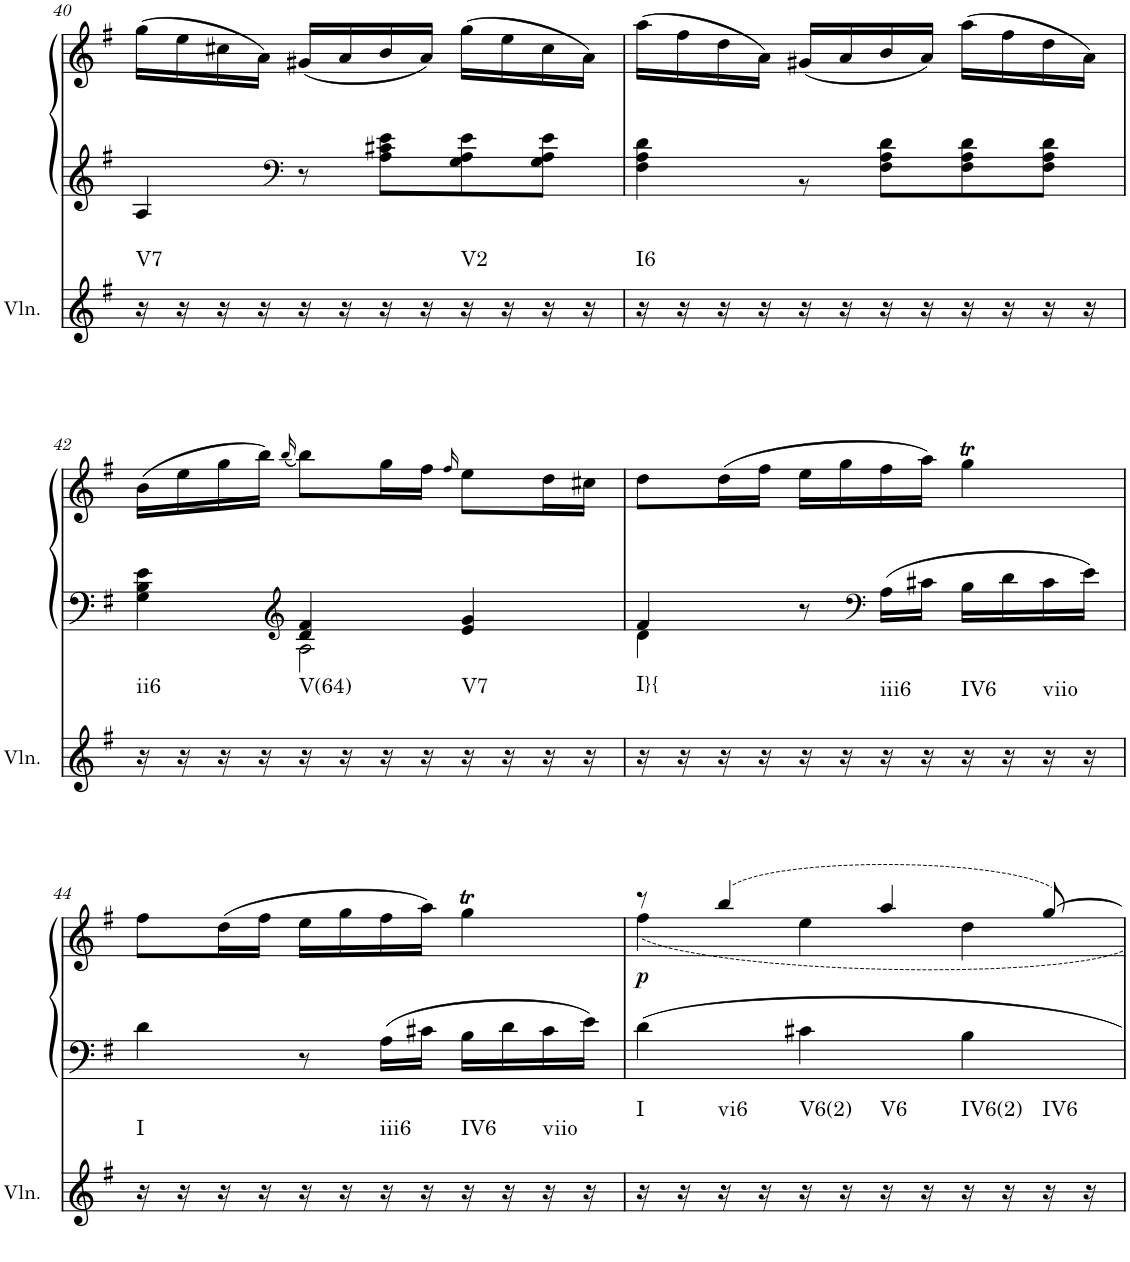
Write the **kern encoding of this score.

**kern	**harte	**kern	**kern	**dynam
*part2	*part2	*part1	*part1	*part1
*staff3	*	*staff2	*staff1	*staff1/2
*I"Violin	*	*I"Klavier linke Hand	*	*
*I'Vln.	*	*	*	*
!!LO:PB:g=z
*clefG2	*	*clefG2	*clefG2	*
*k[f#]	*	*k[f#]	*k[f#]	*
*M3/4	*	*M3/4	*M3/4	*
=40	=40	=40	=40	=40
*	*	*^	*	*
!	!LO:H:kt=V7	!	!	!	!
16r	N	4ryy	4A/	(16gg\LL	.
16r	.	.	.	16ee\	.
16r	.	.	.	16cc#X\	.
16r	.	.	.	16a\JJ)	.
*	*	*clefF4	*	*	*
16r	.	8r	8ryy	(16g#X/LL	.
16r	.	.	.	16a/	.
16r	.	8ryy	8A\ 8c#X\ 8e\L	16b/	.
16r	.	.	.	16a/JJ)	.
!	!LO:H:kt=V2	!	!	!	!
16r	N	4ryy	8G\ 8A\ 8e\	(16gg\LL	.
16r	.	.	.	16ee\	.
16r	.	.	8G\ 8A\ 8e\J	16cc#\	.
16r	.	.	.	16a\JJ)	.
=41	=41	=41	=41	=41	=41
!	!LO:H:kt=I6	!	!	!	!
16r	N	2.ryy	4F#\ 4A\ 4d\	(16aa\LL	.
16r	.	.	.	16ff#\	.
16r	.	.	.	16dd\	.
16r	.	.	.	16a\JJ)	.
16r	.	.	8r	(16g#X/LL	.
16r	.	.	.	16a/	.
16r	.	.	8F#\ 8A\ 8d\L	16b/	.
16r	.	.	.	16a/JJ)	.
16r	.	.	8F#\ 8A\ 8d\	(16aa\LL	.
16r	.	.	.	16ff#\	.
16r	.	.	8F#\ 8A\ 8d\J	16dd\	.
16r	.	.	.	16a\JJ)	.
!!LO:LB:g=z
=42	=42	=42	=42	=42	=42
!	!LO:H:kt=ii6	!	!	!	!
16r	N	4ryy	4G\ 4B\ 4e\	(16b\LL	.
16r	.	.	.	16ee\	.
16r	.	.	.	16gg\	.
16r	.	.	.	16bb\JJ)	.
*	*	*clefG2	*	*	*
.	.	.	.	(16qbb/	.
!	!LO:H:kt=V(64)	!	!	!	!
16r	N	4d/ 4f#/	2A\	8bb\L)	.
16r	.	.	.	.	.
16r	.	.	.	16gg\L	.
16r	.	.	.	16ff#\JJ	.
.	.	.	.	16qff#/	.
!	!LO:H:kt=V7	!	!	!	!
16r	N	4e/ 4g/	.	8ee\L	.
16r	.	.	.	.	.
16r	.	.	.	16dd\L	.
16r	.	.	.	16cc#X\JJ	.
=43	=43	=43	=43	=43	=43
!	!LO:H:kt=I}{	!	!	!	!
16r	N	4f#/	4d\	8dd\L	.
16r	.	.	.	.	.
16r	.	.	.	(16dd\L	.
16r	.	.	.	16ff#\JJ	.
16r	.	8r	2ryy	16ee\LL	.
16r	.	.	.	16gg\	.
*	*	*clefF4	*	*	*
!	!LO:H:kt=iii6	!	!	!	!
16r	N	16A\LL	.	16ff#\	.
16r	.	16c#X\JJ	.	16aa\JJ)	.
!	!LO:H:kt=IV6	!	!	!	!
16r	N	16B\LL	.	4ggT\	.
16r	.	16d\	.	.	.
!	!LO:H:kt=viio	!	!	!	!
16r	N	16c#\	.	.	.
16r	.	16e\JJ	.	.	.
*	*	*v	*v	*	*
!!LO:LB:g=z
=44	=44	=44	=44	=44
!	!LO:H:kt=I	!	!	!
16r	N	4d\	8ff#\L	.
16r	.	.	.	.
16r	.	.	(16dd\L	.
16r	.	.	16ff#\JJ	.
16r	.	8r	16ee\LL	.
16r	.	.	16gg\	.
!	!LO:H:kt=iii6	!	!	!
16r	N	16A\LL	16ff#\	.
16r	.	16c#X\JJ	16aa\JJ)	.
!	!LO:H:kt=IV6	!	!	!
16r	N	16B\LL	4ggT\	.
16r	.	16d\	.	.
!	!LO:H:kt=viio	!	!	!
16r	N	16c#\	.	.
16r	.	16e\JJ	.	.
=45	=45	=45	=45	=45
*	*	*	*^	*
!	!LO:H:kt=I	!	!	!	!LO:DY:b
16r	N	4d\	8r	4ff#\	p
16r	.	.	.	.	.
!	!LO:H:kt=vi6	!	!	!	!
16r	N	.	(4bb/	.	.
16r	.	.	.	.	.
!	!LO:H:kt=V6(2)	!	!	!	!
16r	N	4c#X\	.	4ee\	.
16r	.	.	.	.	.
!	!LO:H:kt=V6	!	!	!	!
16r	N	.	4aa/	.	.
16r	.	.	.	.	.
!	!LO:H:kt=IV6(2)	!	!	!	!
16r	N	4B\	.	4dd\	.
16r	.	.	.	.	.
!	!LO:H:kt=IV6	!	!	!	!
16r	N	.	[8gg/)	.	.
16r	.	.	.	.	.
*	*	*	*v	*v	*
=	=	=	=	=
*-	*-	*-	*-	*-
